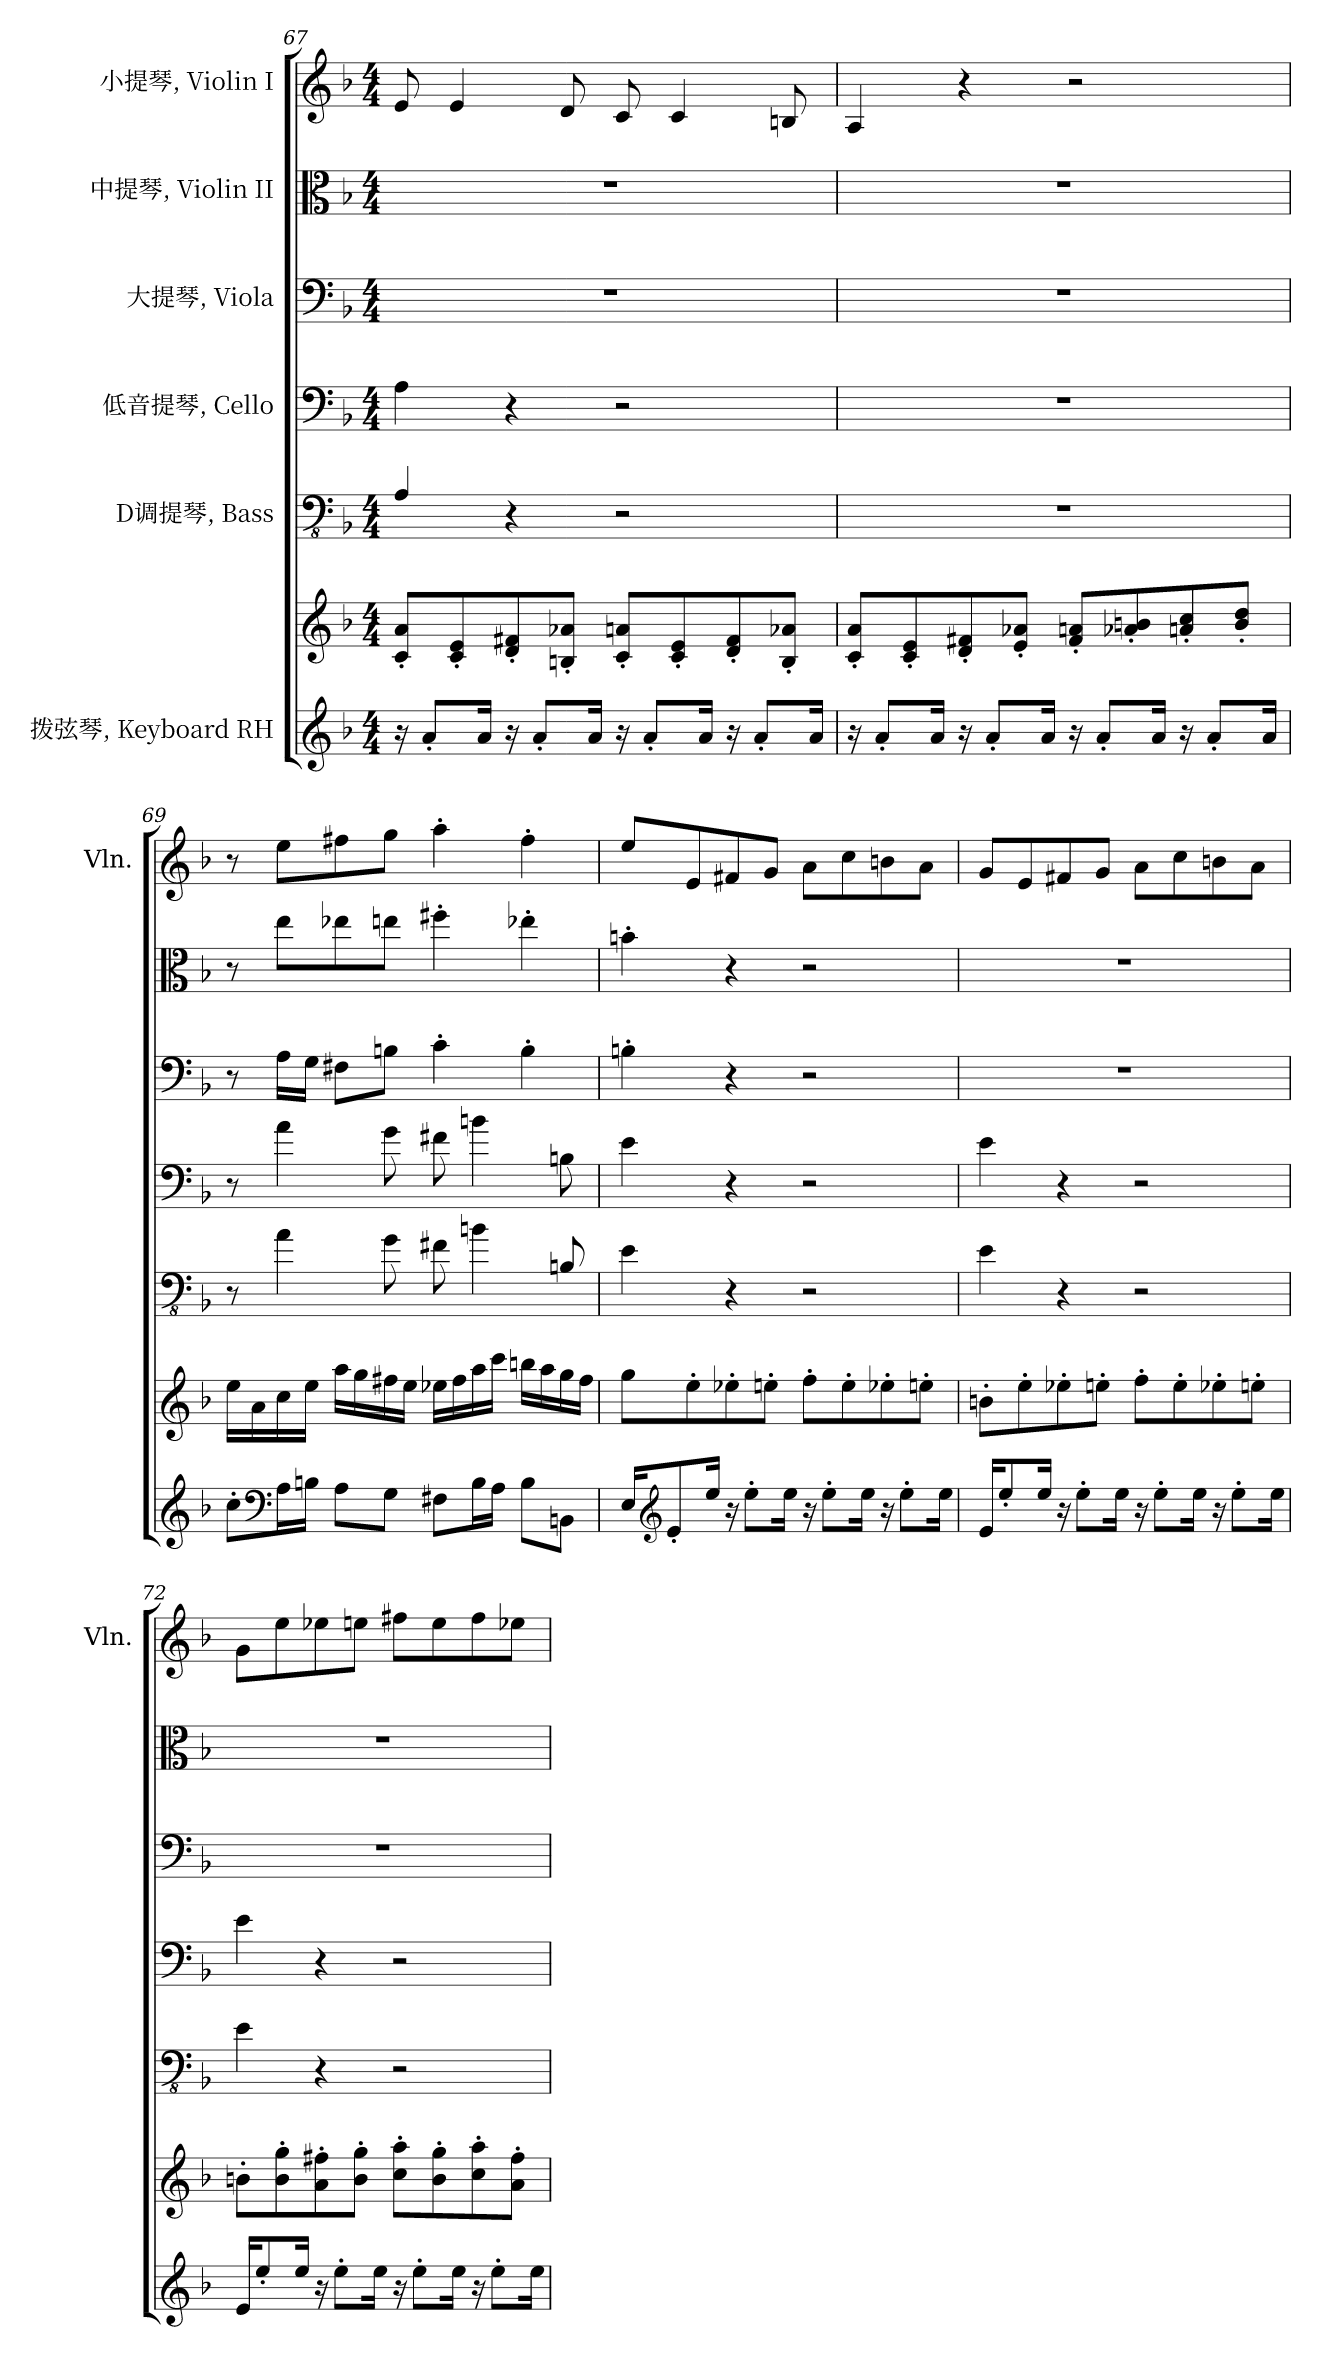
**kern	**kern	**kern	**kern	**kern	**kern	**kern
*part6	*part6	*part5	*part4	*part3	*part2	*part1
*staff7	*staff6	*staff5	*staff4	*staff3	*staff2	*staff1
*I"拨弦琴, Keyboard RH	*	*I"D调提琴, Bass	*I"低音提琴, Cello	*I"大提琴, Viola	*I"中提琴, Violin II	*I"小提琴, Violin I
*	*	*	*	*	*	*I'Vln.
*clefG2	*clefG2	*clefFv4	*clefF4	*clefF4	*clefC3	*clefG2
*	*	*ITrd7c12	*ITrd7c12	*	*	*
*k[b-]	*k[b-]	*k[b-]	*k[b-]	*k[b-]	*k[b-]	*k[b-]
*M4/4	*M4/4	*M4/4	*M4/4	*M4/4	*M4/4	*M4/4
=67	=67	=67	=67	=67	=67	=67
16r	8c/' 8a/'L	4AAA/	4AA\	1r	1r	8e/
8a'/L	.	.	.	.	.	.
.	8c/' 8e/'	.	.	.	.	4e/
16a/Jk	.	.	.	.	.	.
16r	8d/' 8f#X/'	4r	4r	.	.	.
8a'/L	.	.	.	.	.	.
.	8Bn/' 8a-X/'J	.	.	.	.	8d/
16a/Jk	.	.	.	.	.	.
16r	8c/' 8an/'L	2r	2r	.	.	8c/
8a'/L	.	.	.	.	.	.
.	8c/' 8e/'	.	.	.	.	4c/
16a/Jk	.	.	.	.	.	.
16r	8d/' 8f#/'	.	.	.	.	.
8a'/L	.	.	.	.	.	.
.	8B/' 8a-X/'J	.	.	.	.	8Bn/
16a/Jk	.	.	.	.	.	.
!!LO:PB:g=z
=68	=68	=68	=68	=68	=68	=68
16r	8c/' 8a/'L	1r	1r	1r	1r	4A/
8a'/L	.	.	.	.	.	.
.	8c/' 8e/'	.	.	.	.	.
16a/Jk	.	.	.	.	.	.
16r	8d/' 8f#X/'	.	.	.	.	4r
8a'/L	.	.	.	.	.	.
.	8e/' 8a-X/'J	.	.	.	.	.
16a/Jk	.	.	.	.	.	.
16r	8f#/' 8an/'L	.	.	.	.	2r
8a'/L	.	.	.	.	.	.
.	8a-X/' 8bn/'	.	.	.	.	.
16a/Jk	.	.	.	.	.	.
16r	8an/' 8cc/'	.	.	.	.	.
8a'/L	.	.	.	.	.	.
.	8b/' 8dd/'J	.	.	.	.	.
16a/Jk	.	.	.	.	.	.
=69	=69	=69	=69	=69	=69	=69
8cc'\L	16ee\LL	8r	8r	8r	8r	8r
.	16a\	.	.	.	.	.
*clefF4	*	*	*	*	*	*
16A\L	16cc\	4AA\	4A\	16A\LL	8ee\L	8ee\L
16Bn\JJ	16ee\JJ	.	.	16G\JJ	.	.
8A\L	16aa\LL	.	.	8F#X\L	8ee-X\	8ff#X\
.	16gg\	.	.	.	.	.
8G\J	16ff#X\	8GG\	8G\	8Bn\J	8een\J	8gg\J
.	16ee\JJ	.	.	.	.	.
8F#X\L	16ee-X\LL	8FF#X\	8F#X\	4c'\	4ff#X'\	4aa'\
.	16ff#\	.	.	.	.	.
16B\L	16aa\	4BBn\	4Bn\	.	.	.
16A\JJ	16ccc\JJ	.	.	.	.	.
8B\L	16bbn\LL	.	.	4B'\	4ee-X'\	4ff#'\
.	16aa\	.	.	.	.	.
8BBn\J	16gg\	8BBBn/	8BBn\	.	.	.
.	16ff#\JJ	.	.	.	.	.
!!LO:PB:g=z
=70	=70	=70	=70	=70	=70	=70
16E/KL	8gg\L	4EE\	4E\	4Bn'\	4bn'\	8ee/L
*clefG2	*	*	*	*	*	*
8e'/	.	.	.	.	.	.
.	8ee'\	.	.	.	.	8e/
16ee/Jk	.	.	.	.	.	.
16r	8ee-X'\	4r	4r	4r	4r	8f#X/
8ee'\L	.	.	.	.	.	.
.	8een'\J	.	.	.	.	8g/J
16ee\Jk	.	.	.	.	.	.
16r	8ff'\L	2r	2r	2r	2r	8a\L
8ee'\L	.	.	.	.	.	.
.	8ee'\	.	.	.	.	8cc\
16ee\Jk	.	.	.	.	.	.
16r	8ee-X'\	.	.	.	.	8bn\
8ee'\L	.	.	.	.	.	.
.	8een'\J	.	.	.	.	8a\J
16ee\Jk	.	.	.	.	.	.
=71	=71	=71	=71	=71	=71	=71
16e/KL	8bn'\L	4EE\	4E\	1r	1r	8g/L
8ee'/	.	.	.	.	.	.
.	8ee'\	.	.	.	.	8e/
16ee/Jk	.	.	.	.	.	.
16r	8ee-X'\	4r	4r	.	.	8f#X/
8ee'\L	.	.	.	.	.	.
.	8een'\J	.	.	.	.	8g/J
16ee\Jk	.	.	.	.	.	.
16r	8ff'\L	2r	2r	.	.	8a\L
8ee'\L	.	.	.	.	.	.
.	8ee'\	.	.	.	.	8cc\
16ee\Jk	.	.	.	.	.	.
16r	8ee-X'\	.	.	.	.	8bn\
8ee'\L	.	.	.	.	.	.
.	8een'\J	.	.	.	.	8a\J
16ee\Jk	.	.	.	.	.	.
=72	=72	=72	=72	=72	=72	=72
16e/KL	8bn'\L	4EE\	4E\	1r	1r	8g\L
8ee'/	.	.	.	.	.	.
.	8b\' 8gg\'	.	.	.	.	8ee\
16ee/Jk	.	.	.	.	.	.
16r	8a\' 8ff#X\'	4r	4r	.	.	8ee-X\
8ee'\L	.	.	.	.	.	.
.	8b\' 8gg\'J	.	.	.	.	8een\J
16ee\Jk	.	.	.	.	.	.
16r	8cc\' 8aa\'L	2r	2r	.	.	8ff#X\L
8ee'\L	.	.	.	.	.	.
.	8b\' 8gg\'	.	.	.	.	8ee\
16ee\Jk	.	.	.	.	.	.
16r	8cc\' 8aa\'	.	.	.	.	8ff#\
8ee'\L	.	.	.	.	.	.
.	8a\' 8ff#\'J	.	.	.	.	8ee-X\J
16ee\Jk	.	.	.	.	.	.
=	=	=	=	=	=	=
*-	*-	*-	*-	*-	*-	*-
